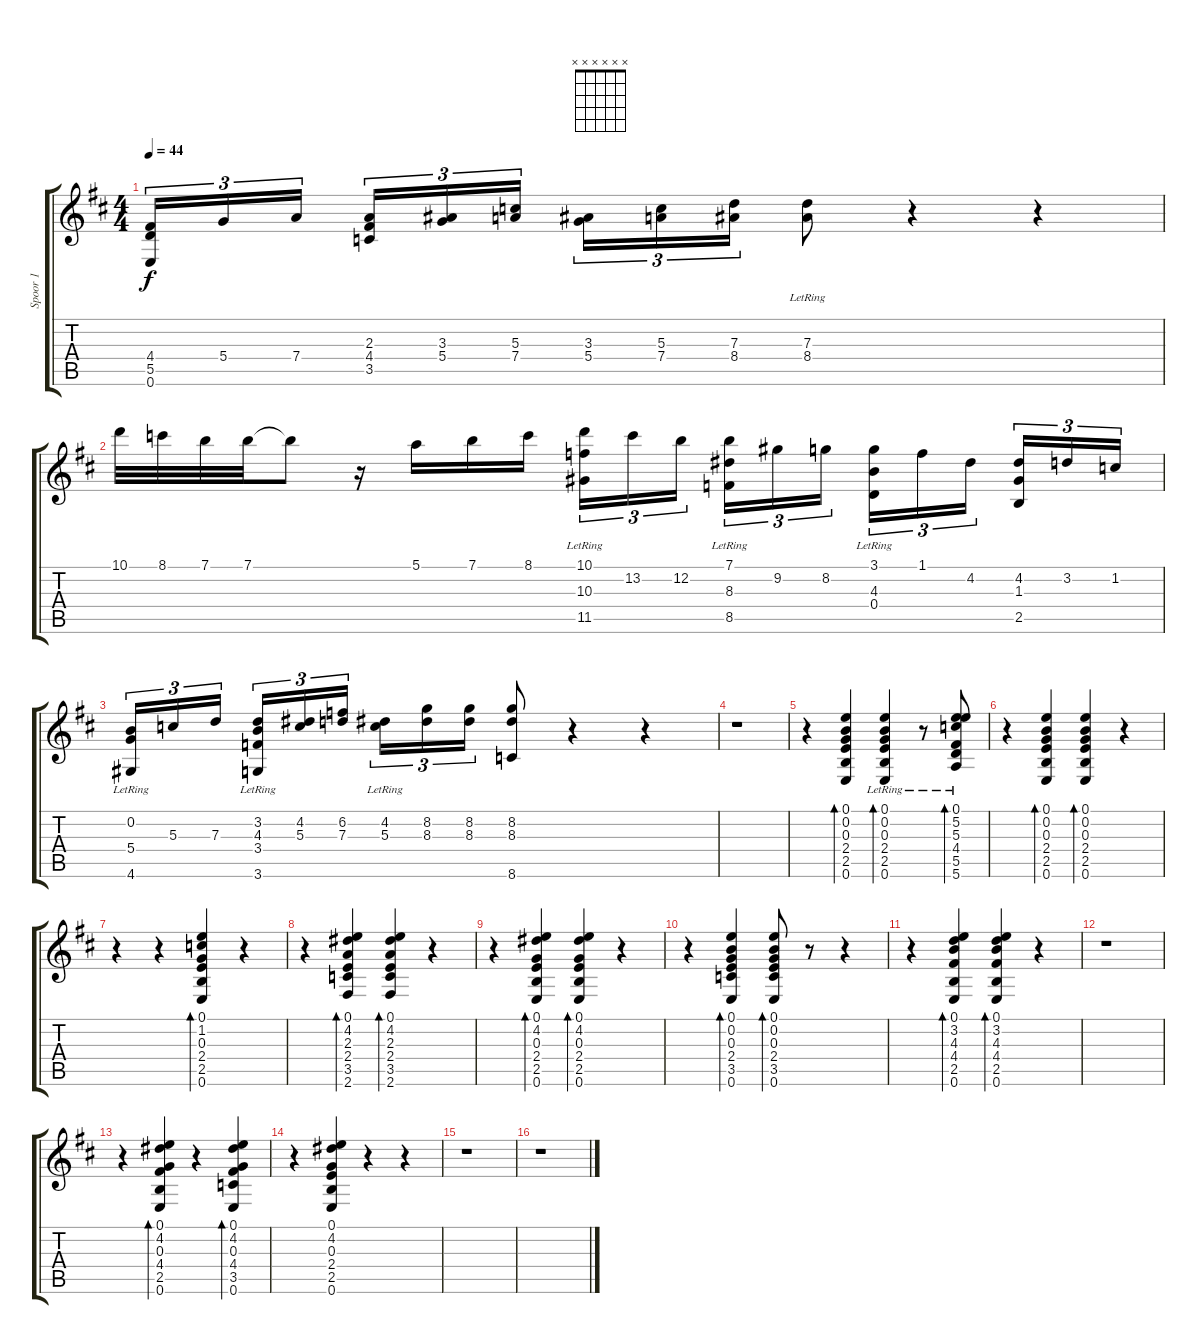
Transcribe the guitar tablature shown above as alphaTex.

\track ("Spoor 1" "Spoor 1") {instrument acousticguitarnylon}
\staff {score tabs}
\tuning (E4 B3 G3 D3 A2 E2) {hide}
\chord (" " x x x x x x)
\ts (4 4)
\tempo 44
\clef g2
\ks d
(4.4 5.5 0.6).16{tu (3 2) dy f} 5.4.16{tu (3 2)} 7.4.16{tu (3 2)} (2.3 4.4 3.5).16{tu (3 2)} (3.3 5.4).16{tu (3 2)} (5.3 7.4).16{tu (3 2)} (3.3 5.4).16{tu (3 2)} (5.3 7.4).16{tu (3 2)} (7.3 8.4).16{tu (3 2)} (7.3{lr} 8.4{lr}).8 r.4 r.4 |
10.1.32 8.1.32 7.1.32 7.1.32 7.1{t}.8 r.16 5.1.16 7.1.16 8.1.16 (10.1 10.3 11.5{lr}).16{tu (3 2)} 13.2.16{tu (3 2)} 12.2.16{tu (3 2)} (7.1 8.3{lr} 8.5{lr}).16{tu (3 2)} 9.2.16{tu (3 2)} 8.2.16{tu (3 2)} (3.1 4.3{lr} 0.4{lr}).16{tu (3 2)} 1.1.16{tu (3 2)} 4.2.16{tu (3 2)} (4.2 1.3 2.5).16{tu (3 2)} 3.2.16{tu (3 2)} 1.2.16{tu (3 2)} |
(0.2 5.4{lr} 4.6{lr}).16{tu (3 2) ch " "} 5.3.16{tu (3 2)} 7.3.16{tu (3 2)} (3.2 4.3 3.4 3.6{lr}).16{tu (3 2)} (4.2 5.3).16{tu (3 2)} (6.2 7.3).16{tu (3 2)} (4.2 5.3{lr}).16{tu (3 2)} (8.2 8.3).16{tu (3 2)} (8.2 8.3).16{tu (3 2)} (8.2 8.3 8.6).8 r.4 r.4 |
r.1 |
r.4 (0.1 0.2 0.3 2.4 2.5 0.6).4{bd 120} (0.1{lr} 0.2{lr} 0.3{lr} 2.4{lr} 2.5{lr} 0.6{lr}).4{bd 120} r.8 (0.1{lr} 5.2{lr} 5.3{lr} 4.4{lr} 5.5{lr} 5.6{lr}).8{bd 120} |
r.4 (0.1 0.2 0.3 2.4 2.5 0.6).4{bd 120} (0.1 0.2 0.3 2.4 2.5 0.6).4{bd 120} r.4 |
r.4 r.4 (0.1 1.2 0.3 2.4 2.5 0.6).4{bd 120} r.4 |
r.4 (0.1 4.2 2.3 2.4 3.5 2.6).4{bd 120} (0.1 4.2 2.3 2.4 3.5 2.6).4{bd 120} r.4 |
r.4 (0.1 4.2 0.3 2.4 2.5 0.6).4{bd 120} (0.1 4.2 0.3 2.4 2.5 0.6).4{bd 120} r.4 |
r.4 (0.1 0.2 0.3 2.4 3.5 0.6).4{bd 120} (0.1 0.2 0.3 2.4 3.5 0.6).8{bd 120} r.8 r.4 |
r.4 (0.1 3.2 4.3 4.4 2.5 0.6).4{bd 60} (0.1 3.2 4.3 4.4 2.5 0.6).4{bd 60} r.4 |
r.1 |
r.4 (0.1 4.2 0.3 4.4 2.5 0.6).4{bd 60} r.4 (0.1 4.2 0.3 4.4 3.5 0.6).4{bd 60} |
r.4 (0.1 4.2 0.3 2.4 2.5 0.6).4 r.4 r.4 |
r.1 |
r.1
